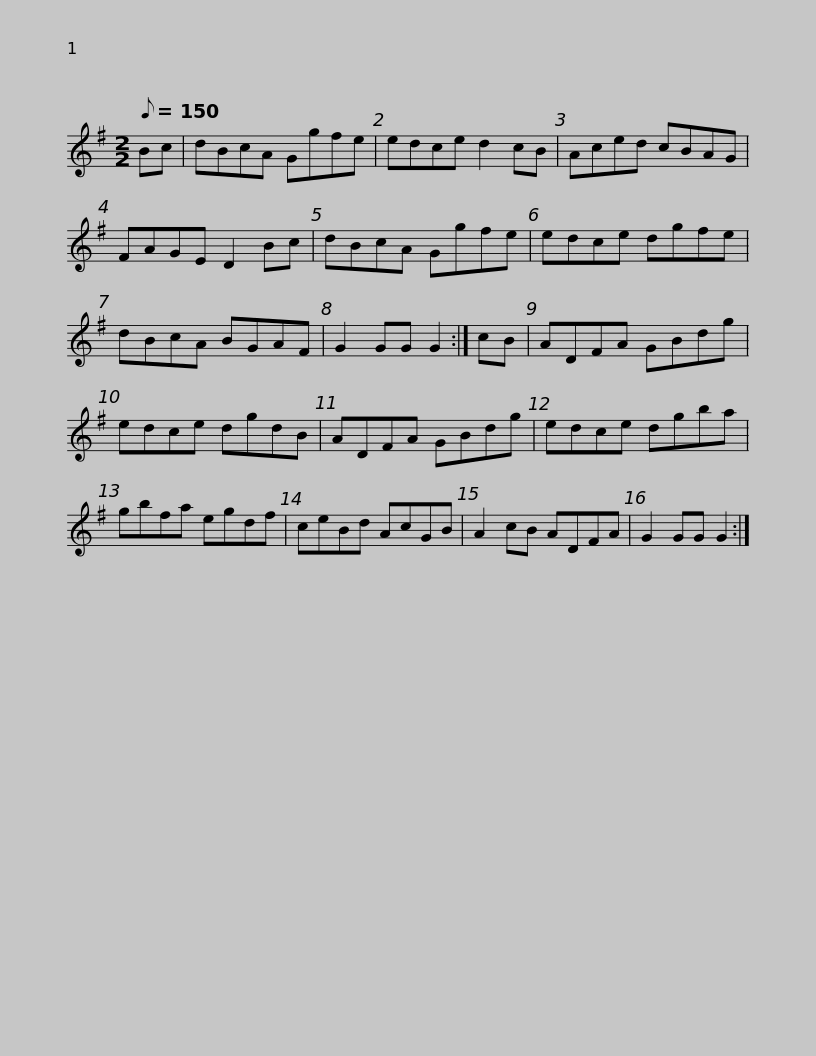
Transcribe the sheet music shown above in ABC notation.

X:1
L:1/8
Q:1/8=150
M:2/2
I:linebreak $
K:G
V:1 treble
V:1
 Bc | dBcA Ggfe | edce d2 cB | Aced cBAG | FAGE D2 Bc | %5
 dBcA Ggfe |$ edce dgfe | dBcA BGAF | G2 GG G2 :| cB | %10
 ADFA GBdg | edce dgdB |$ ADFA GBdg | edce dgba | gbfa egdf | %15
 ceBd AcGB | A2 cB ADFA | G2 GG G2 :| %18
